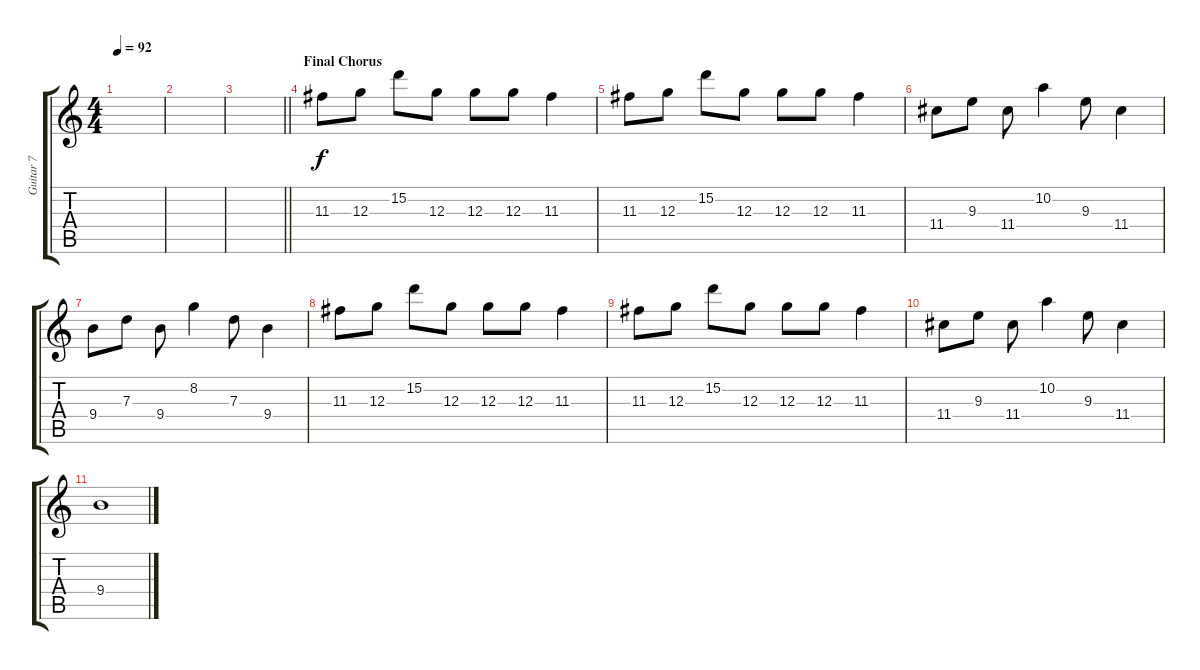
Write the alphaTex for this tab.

\track ("Guitar 7" "Guitar 7") {instrument overdrivenguitar}
\staff {score tabs}
\tuning (E4 B3 G3 D3 A2 D2) {hide}
\ts (4 4)
\tempo 92
\clef g2
\ks c
|
|
\barLineRight lightlight
|
\section ("" "Final Chorus")
11.3.8 12.3.8 15.2.8 12.3.8 12.3.8 12.3.8 11.3.4 |
11.3.8 12.3.8 15.2.8 12.3.8 12.3.8 12.3.8 11.3.4 |
11.4.8 9.3.8 11.4.8 10.2.4 9.3.8 11.4.4 |
9.4.8 7.3.8 9.4.8 8.2.4 7.3.8 9.4.4 |
11.3.8 12.3.8 15.2.8 12.3.8 12.3.8 12.3.8 11.3.4 |
11.3.8 12.3.8 15.2.8 12.3.8 12.3.8 12.3.8 11.3.4 |
11.4.8 9.3.8 11.4.8 10.2.4 9.3.8 11.4.4 |
9.4.1
